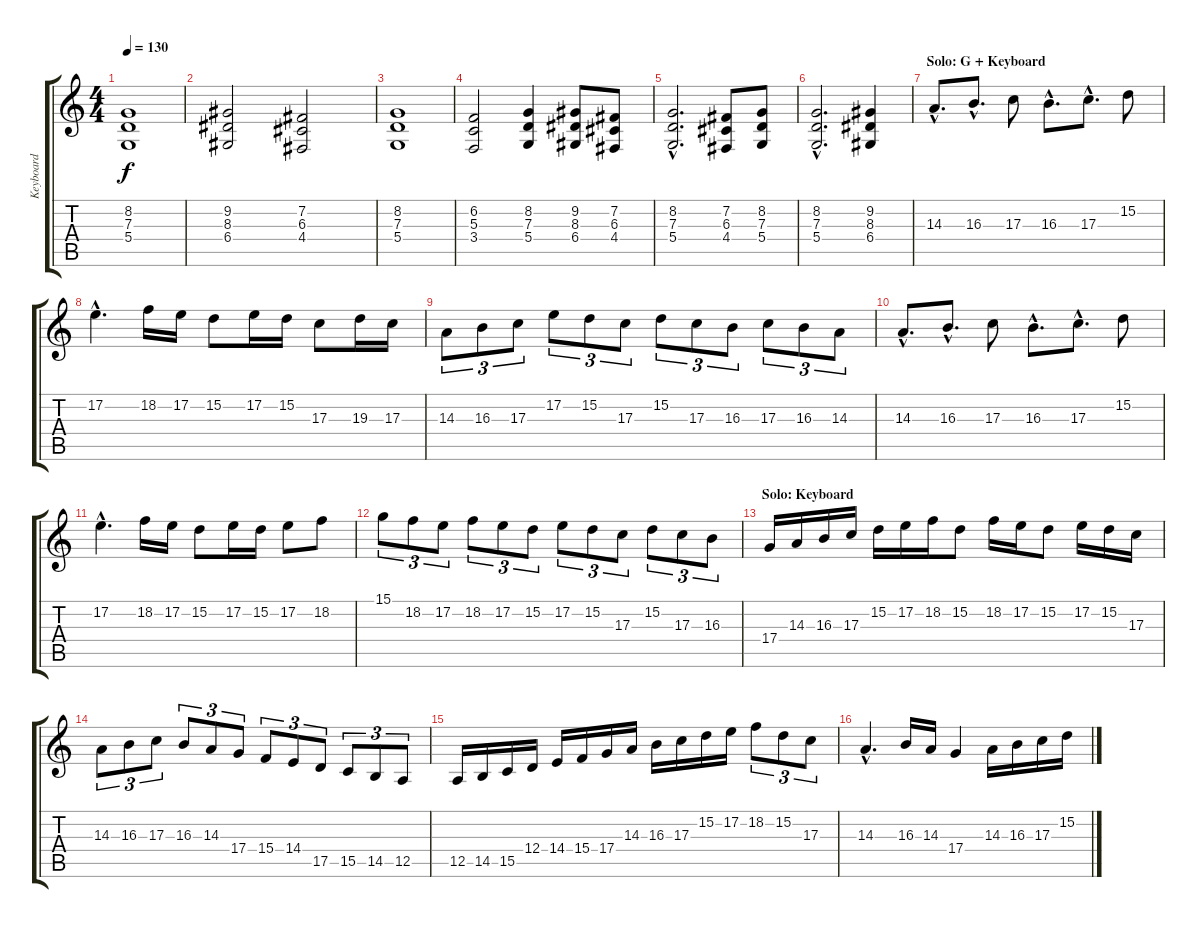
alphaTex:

\track ("Keyboard" "Keyboard") {instrument drawbarorgan}
\staff {score tabs}
\tuning (E4 B3 G3 D3 A2 E2) {hide}
\ts (4 4)
\tempo 130
\clef g2
\ks c
(8.2 7.3 5.4).1{dy f} |
(9.2 8.3 6.4).2 (7.2 6.3 4.4).2 |
(8.2 7.3 5.4).1 |
(6.2 5.3 3.4).2 (8.2 7.3 5.4).4 (9.2 8.3 6.4).8 (7.2 6.3 4.4).8 |
(8.2{hac} 7.3{hac} 5.4{hac}).2{d} (7.2 6.3 4.4).8 (8.2 7.3 5.4).8 |
(8.2{hac} 7.3{hac} 5.4{hac}).2{d} (9.2 8.3 6.4).4 |
\section ("" "Solo: G + Keyboard")
14.3{hac}.8{d} 16.3{hac}.8{d} 17.3.8 16.3{hac}.8{d} 17.3{hac}.8{d} 15.2.8 |
17.2{hac}.4{d} 18.2.16 17.2.16 15.2.8 17.2.16 15.2.16 17.3.8 19.3.16 17.3.16 |
14.3.8{tu (3 2)} 16.3.8{tu (3 2)} 17.3.8{tu (3 2)} 17.2.8{tu (3 2)} 15.2.8{tu (3 2)} 17.3.8{tu (3 2)} 15.2.8{tu (3 2)} 17.3.8{tu (3 2)} 16.3.8{tu (3 2)} 17.3.8{tu (3 2)} 16.3.8{tu (3 2)} 14.3.8{tu (3 2)} |
14.3{hac}.8{d} 16.3{hac}.8{d} 17.3.8 16.3{hac}.8{d} 17.3{hac}.8{d} 15.2.8 |
17.2{hac}.4{d} 18.2.16 17.2.16 15.2.8 17.2.16 15.2.16 17.2.8 18.2.8 |
15.1.8{tu (3 2)} 18.2.8{tu (3 2)} 17.2.8{tu (3 2)} 18.2.8{tu (3 2)} 17.2.8{tu (3 2)} 15.2.8{tu (3 2)} 17.2.8{tu (3 2)} 15.2.8{tu (3 2)} 17.3.8{tu (3 2)} 15.2.8{tu (3 2)} 17.3.8{tu (3 2)} 16.3.8{tu (3 2)} |
\section ("" "Solo: Keyboard")
17.4.16{instrument lead1square} 14.3.16 16.3.16 17.3.16 15.2.16 17.2.16 18.2.16 15.2.8 18.2.16 17.2.16 15.2.8 17.2.16 15.2.16 17.3.16 |
14.3.8{tu (3 2)} 16.3.8{tu (3 2)} 17.3.8{tu (3 2)} 16.3.8{tu (3 2)} 14.3.8{tu (3 2)} 17.4.8{tu (3 2)} 15.4.8{tu (3 2)} 14.4.8{tu (3 2)} 17.5.8{tu (3 2)} 15.5.8{tu (3 2)} 14.5.8{tu (3 2)} 12.5.8{tu (3 2)} |
12.5.16 14.5.16 15.5.16 12.4.16 14.4.16 15.4.16 17.4.16 14.3.16 16.3.16 17.3.16 15.2.16 17.2.16 18.2.8{tu (3 2)} 15.2.8{tu (3 2)} 17.3.8{tu (3 2)} |
14.3{hac}.4{d} 16.3.16 14.3.16 17.4.4 14.3.16 16.3.16 17.3.16 15.2.16
